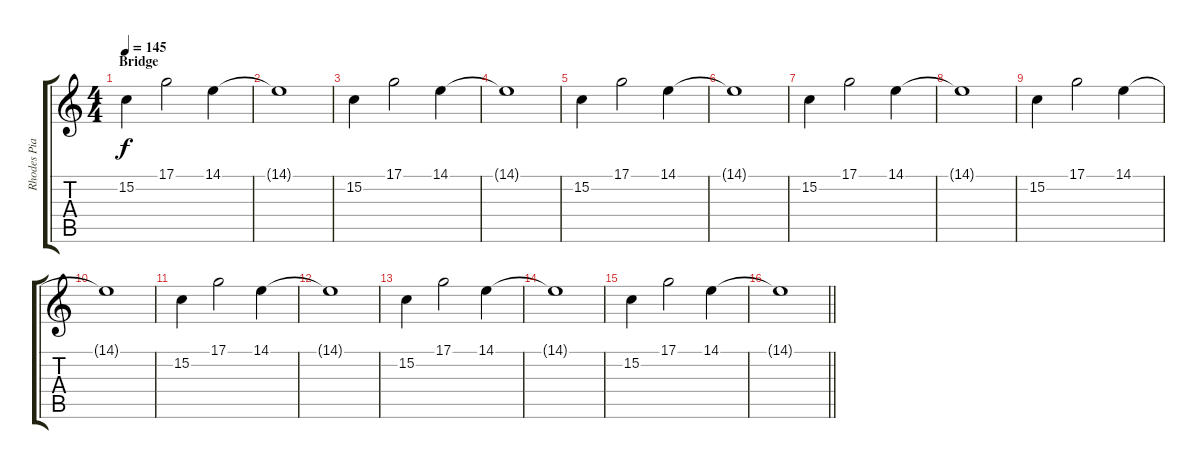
\track ("Rhodes Piano" "Rhodes Pia") {instrument electricpiano1}
\staff {score tabs}
\tuning (D4 A3 F3 C3 G2 C2) {hide}
\ts (4 4)
\section ("" "Bridge")
\tempo 145
\clef g2
\ks c
15.2.4{dy f} 17.1.2 14.1.4 |
14.1{t}.1 |
15.2.4 17.1.2 14.1.4 |
14.1{t}.1 |
15.2.4 17.1.2 14.1.4 |
14.1{t}.1 |
15.2.4 17.1.2 14.1.4 |
14.1{t}.1 |
15.2.4 17.1.2 14.1.4 |
14.1{t}.1 |
15.2.4 17.1.2 14.1.4 |
14.1{t}.1 |
15.2.4 17.1.2 14.1.4 |
14.1{t}.1 |
15.2.4 17.1.2 14.1.4 |
\barLineRight lightlight
14.1{t}.1
